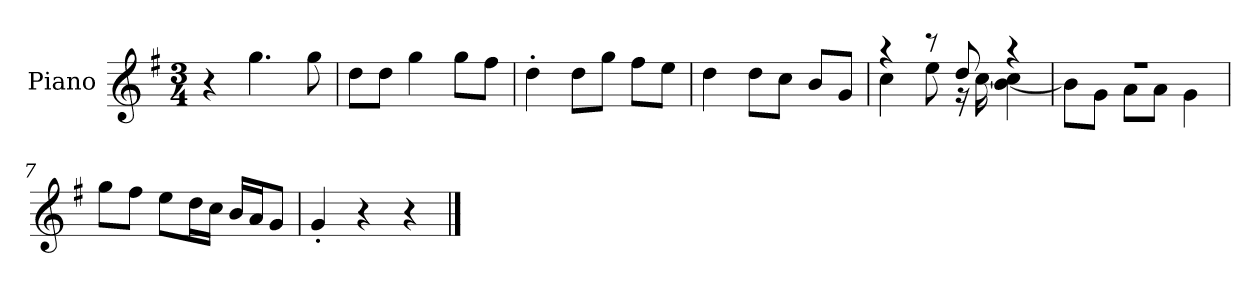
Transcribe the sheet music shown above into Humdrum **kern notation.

**kern
*part1
*staff1
*I"Piano
*I'P-no
*clefG2
*k[f#]
*M3/4
*MM176
=1
4r
4.gg\
8gg\
=2
8dd\L
8dd\J
4gg\
8gg\L
8ff#\J
=3
4dd'\
8dd\L
8gg\J
8ff#\L
8ee\J
=4
4dd\
8dd\L
8cc\J
8b/L
8g/J
=5
*^
4r	4cc\
8r	8ee\
8dd/	16r
.	[16cc\
4r	[4b\ 4cc\]
=6	=6
2.r	8b\L]
.	8g\J
.	8a\L
.	8a\J
.	4g\
*v	*v
=7
8gg\L
8ff#\J
8ee\L
16dd\L
16cc\JJ
16b/LL
16a/J
8g/J
!!LO:LB:g=z
=8
4g'/
4r
4r
==
*-
